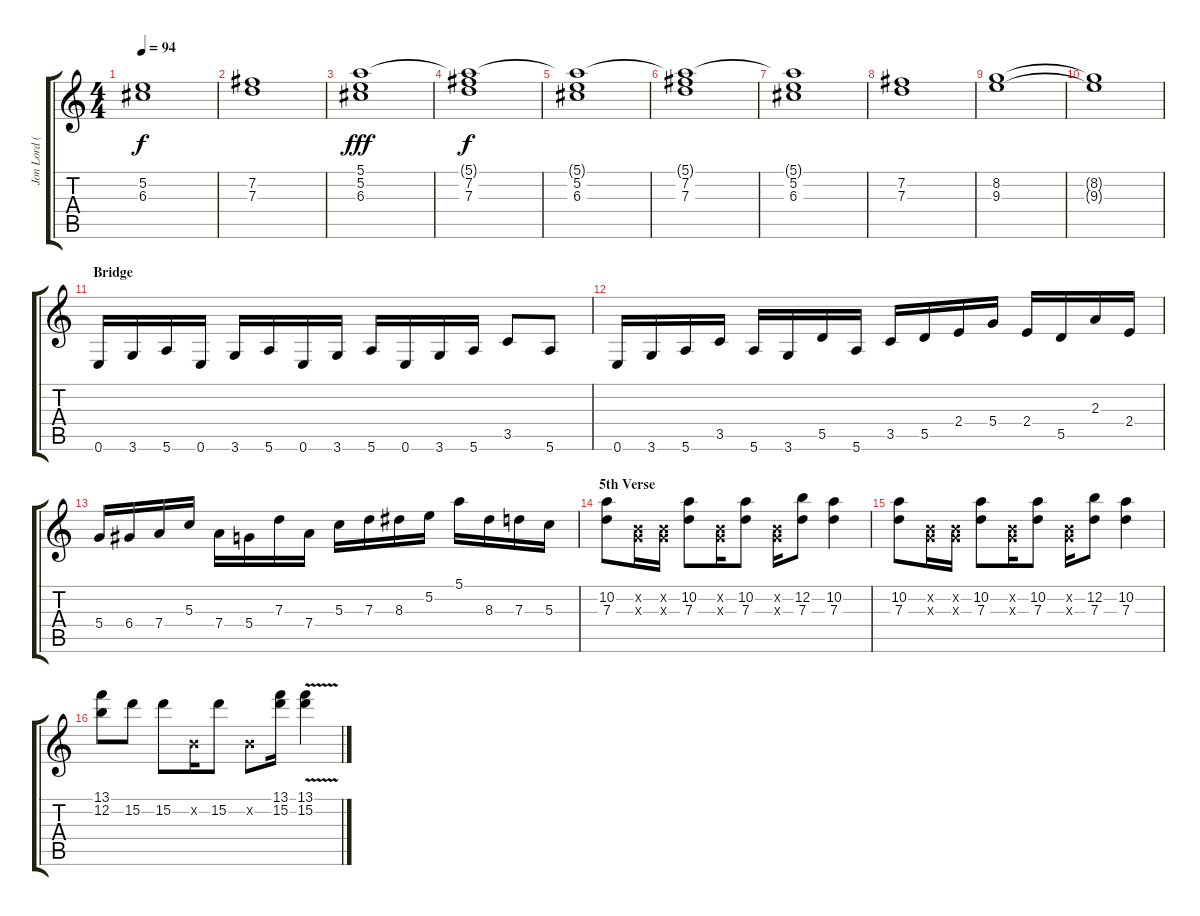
\track ("Jon Lord (Organ)" "Jon Lord (") {instrument rockorgan}
\staff {score tabs}
\tuning (E5 B4 G4 D4 A3 E3) {hide}
\ts (4 4)
\tempo 94
\clef g2
\ks c
(5.2 6.3).1{dy f} |
(7.2 7.3).1 |
(5.1 5.2 6.3).1{dy fff} |
(5.1{t} 7.2 7.3).1{dy f} |
(5.1{t} 5.2 6.3).1 |
(5.1{t} 7.2 7.3).1 |
(5.1{t} 5.2 6.3).1 |
(7.2 7.3).1 |
(8.2 9.3).1 |
(8.2{t} 9.3{t}).1 |
\section ("" "Bridge")
0.6.16{volume 16} 3.6.16 5.6.16 0.6.16 3.6.16 5.6.16 0.6.16 3.6.16 5.6.16 0.6.16 3.6.16 5.6.16 3.5.8 5.6.8 |
0.6.16 3.6.16 5.6.16 3.5.16 5.6.16 3.6.16 5.5.16 5.6.16 3.5.16 5.5.16 2.4.16 5.4.16 2.4.16 5.5.16 2.3.16 2.4.16 |
5.4.16 6.4.16 7.4.16 5.3.16 7.4.16 5.4.16 7.3.16 7.4.16 5.3.16 7.3.16 8.3.16 5.2.16 5.1.16 8.3.16 7.3.16 5.3.16 |
\section ("" "5th Verse")
(10.2 7.3).8{volume 8 instrument rockorgan} (0.2{x} 0.3{x}).16 (0.2{x} 0.3{x}).16 (10.2 7.3).8 (0.2{x} 0.3{x}).16 (10.2 7.3).8 (0.2{x} 0.3{x}).16 (12.2 7.3).8 (10.2 7.3).4 |
(10.2 7.3).8 (0.2{x} 0.3{x}).16 (0.2{x} 0.3{x}).16 (10.2 7.3).8 (0.2{x} 0.3{x}).16 (10.2 7.3).8 (0.2{x} 0.3{x}).16 (12.2 7.3).8 (10.2 7.3).4 |
(13.1 12.2).8 15.2.8 15.2.8 0.2{x}.16 15.2.8 0.2{x}.8 (13.1 15.2).16 (13.1{v} 15.2).4
